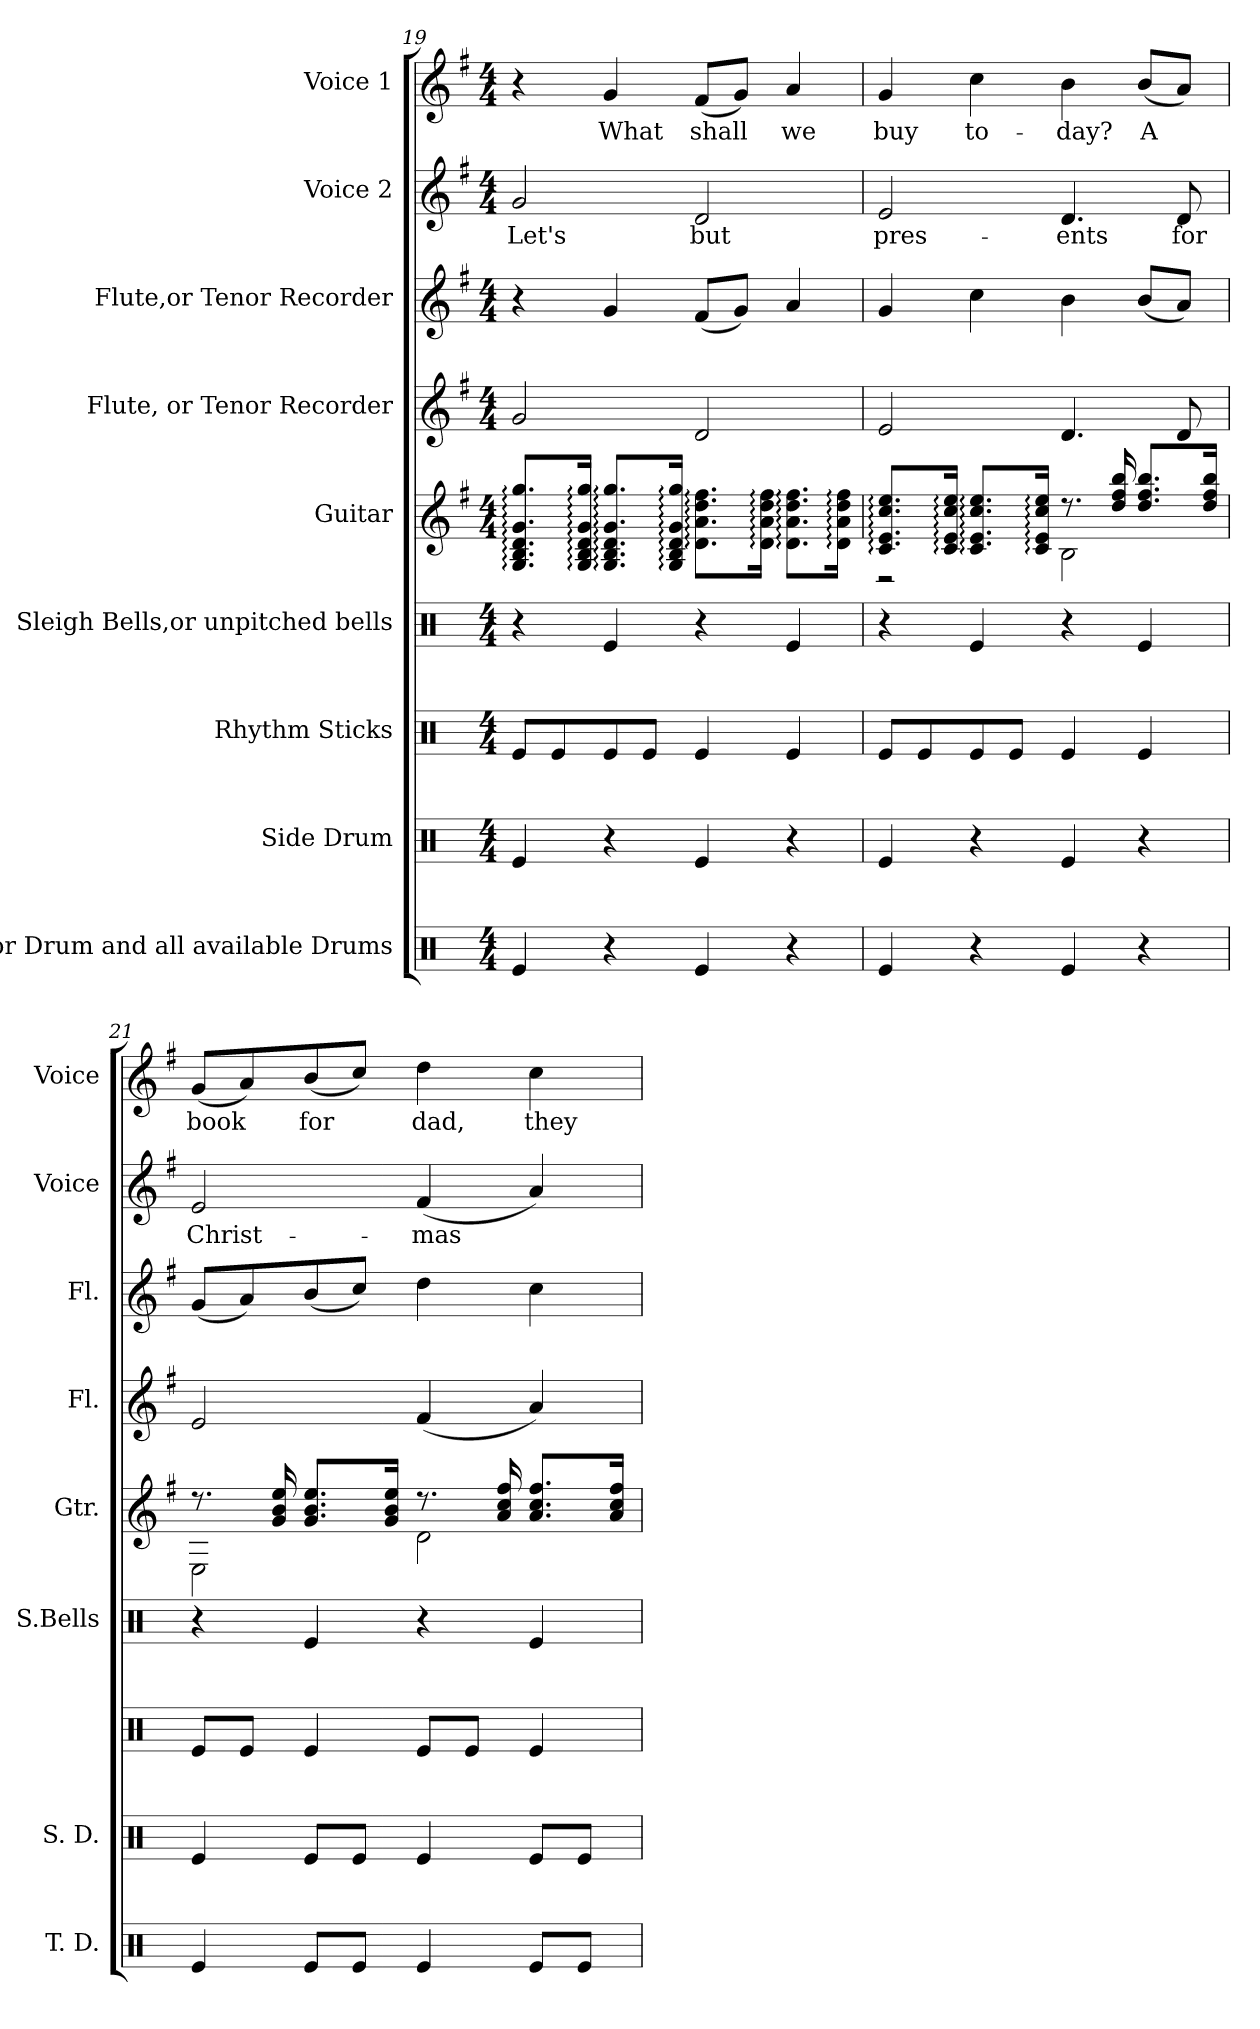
**kern	**kern	**kern	**kern	**kern	**kern	**kern	**kern	**text	**kern	**text
*part9	*part8	*part7	*part6	*part5	*part4	*part3	*part2	*part2	*part1	*part1
*staff9	*staff8	*staff7	*staff6	*staff5	*staff4	*staff3	*staff2	*staff2	*staff1	*staff1
*I"Tenor Drum and  all available Drums	*I"Side Drum	*I"Rhythm Sticks	*I"Sleigh Bells,or unpitched bells	*I"Guitar	*I"Flute, or Tenor Recorder	*I"Flute,or Tenor Recorder	*I"Voice 2	*	*I"Voice 1	*
*I'T. D.	*I'S. D.	*	*I'S.Bells	*I'Gtr.	*I'Fl.	*I'Fl.	*I'Voice	*	*I'Voice	*
*clefX	*clefX	*clefX	*clefX	*clefG2	*clefG2	*clefG2	*clefG2	*	*clefG2	*
*	*	*	*	*ITrd7c12	*	*	*	*	*	*
*k[]	*k[]	*k[]	*k[]	*k[f#]	*k[f#]	*k[f#]	*k[f#]	*	*k[f#]	*
*C:	*C:	*C:	*C:	*G:	*G:	*G:	*G:	*	*G:	*
*M4/4	*M4/4	*M4/4	*M4/4	*M4/4	*M4/4	*M4/4	*M4/4	*	*M4/4	*
=19	=19	=19	=19	=19	=19	=19	=19	=19	=19	=19
!	!	!	!	!	!	!	!	!LO:LY:b:color=#000000	!	!
4Rei/	4Rei/	8Rei/L	4r	8.GGi/: 8.BBi: 8.Di: 8.Gi: 8.gi:L	2gi/	4r	2gi/	Let's	4r	.
.	.	8Rei/	.	.	.	.	.	.	.	.
.	.	.	.	16GGi/: 16BBi: 16Di: 16Gi: 16gi:Jk	.	.	.	.	.	.
!	!	!	!	!	!	!	!	!	!	!LO:LY:b:color=#000000
4r	4r	8Rei/	4Rei/	8.GGi/: 8.BBi: 8.Di: 8.Gi: 8.gi:L	.	4gi/	.	.	4gi/	What
.	.	8Rei/J	.	.	.	.	.	.	.	.
.	.	.	.	16GGi/: 16BBi: 16Di: 16Gi: 16gi:Jk	.	.	.	.	.	.
!	!	!	!	!	!	!	!	!LO:LY:b:color=#000000	!	!
!	!	!	!	!	!	!	!	!	!	!LO:LY:b:color=#000000
4Rei/	4Rei/	4Rei/	4r	8.Di\: 8.Ai: 8.di: 8.f#i:L	2di/	(8f#i/L	2di/	but	(8f#i/L	shall
.	.	.	.	.	.	8gi/J)	.	.	8gi/J)	.
.	.	.	.	16Di\: 16Ai: 16di: 16f#i:Jk	.	.	.	.	.	.
!	!	!	!	!	!	!	!	!	!	!LO:LY:b:color=#000000
4r	4r	4Rei/	4Rei/	8.Di\: 8.Ai: 8.di: 8.f#i:L	.	4ai/	.	.	4ai/	we
.	.	.	.	16Di\: 16Ai: 16di: 16f#i:Jk	.	.	.	.	.	.
!!LO:LB:g=z
=20	=20	=20	=20	=20	=20	=20	=20	=20	=20	=20
*	*	*	*	*^	*	*	*	*	*	*
!	!	!	!	!	!	!	!	!	!LO:LY:b:color=#000000	!	!
!	!	!	!	!	!	!	!	!	!	!	!LO:LY:b:color=#000000
4Rei/	4Rei/	8Rei/L	4r	8.Ci/: 8.Ei: 8.ci: 8.ei:L	2r	2ei/	4gi/	2ei/	pres-	4gi/	buy
.	.	8Rei/	.	.	.	.	.	.	.	.	.
.	.	.	.	16Ci/: 16Ei: 16ci: 16ei:Jk	.	.	.	.	.	.	.
!	!	!	!	!	!	!	!	!	!	!	!LO:LY:b:color=#000000
4r	4r	8Rei/	4Rei/	8.Ci/: 8.Ei: 8.ci: 8.ei:L	.	.	4cci\	.	.	4cci\	to-
.	.	8Rei/J	.	.	.	.	.	.	.	.	.
.	.	.	.	16Ci/: 16Ei: 16ci: 16ei:Jk	.	.	.	.	.	.	.
!	!	!	!	!	!	!	!	!	!LO:LY:b:color=#000000	!	!
!	!	!	!	!	!	!	!	!	!	!	!LO:LY:b:color=#000000
4Rei/	4Rei/	4Rei/	4r	8.r	2BBi\	4.di/	4bi\	4.di/	-ents	4bi\	-day?
.	.	.	.	16di/ 16f#i 16bi	.	.	.	.	.	.	.
!	!	!	!	!	!	!	!	!	!	!	!LO:LY:b:color=#000000
4r	4r	4Rei/	4Rei/	8.di/ 8.f#i 8.biL	.	.	(8bi/L	.	.	(8bi/L	A
!	!	!	!	!	!	!	!	!	!LO:LY:b:color=#000000	!	!
.	.	.	.	.	.	8di/	8ai/J)	8di/	for	8ai/J)	.
.	.	.	.	16di/ 16f#i 16biJk	.	.	.	.	.	.	.
=21	=21	=21	=21	=21	=21	=21	=21	=21	=21	=21	=21
!	!	!	!	!	!	!	!	!	!LO:LY:b:color=#000000	!	!
!	!	!	!	!	!	!	!	!	!	!	!LO:LY:b:color=#000000
4Rei/	4Rei/	8Rei/L	4r	8.r	2EEi\	2ei/	(8gi/L	2ei/	Christ-	(8gi/L	book
.	.	8Rei/J	.	.	.	.	8ai/)	.	.	8ai/)	.
.	.	.	.	16Gi/ 16Bi 16ei	.	.	.	.	.	.	.
!	!	!	!	!	!	!	!	!	!	!	!LO:LY:b:color=#000000
8Rei/L	8Rei/L	4Rei/	4Rei/	8.Gi/ 8.Bi 8.eiL	.	.	(8bi/	.	.	(8bi/	for
8Rei/J	8Rei/J	.	.	.	.	.	8cci/J)	.	.	8cci/J)	.
.	.	.	.	16Gi/ 16Bi 16eiJk	.	.	.	.	.	.	.
!	!	!	!	!	!	!	!	!	!LO:LY:b:color=#000000	!	!
!	!	!	!	!	!	!	!	!	!	!	!LO:LY:b:color=#000000
4Rei/	4Rei/	8Rei/L	4r	8.r	2Di\	(4f#i/	4ddi\	(4f#i/	-mas	4ddi\	dad,
.	.	8Rei/J	.	.	.	.	.	.	.	.	.
.	.	.	.	16Ai/ 16ci 16f#i	.	.	.	.	.	.	.
!	!	!	!	!	!	!	!	!	!	!	!LO:LY:b:color=#000000
8Rei/L	8Rei/L	4Rei/	4Rei/	8.Ai/ 8.ci 8.f#iL	.	4ai/)	4cci\	4ai/)	.	4cci\	they
8Rei/J	8Rei/J	.	.	.	.	.	.	.	.	.	.
.	.	.	.	16Ai/ 16ci 16f#iJk	.	.	.	.	.	.	.
*	*	*	*	*v	*v	*	*	*	*	*	*
=	=	=	=	=	=	=	=	=	=	=
*-	*-	*-	*-	*-	*-	*-	*-	*-	*-	*-
